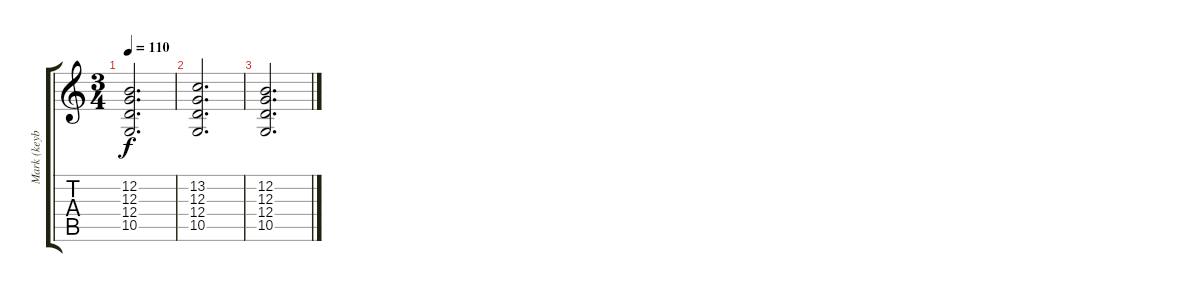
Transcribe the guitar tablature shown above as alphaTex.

\track ("Mark (keyboard strings)" "Mark (keyb") {instrument synthstrings1}
\staff {score tabs}
\tuning (E4 B3 G3 D3 A2 E2) {hide}
\ts (3 4)
\tempo 110
\clef g2
\ks c
(12.2 12.3 12.4 10.5).2{d dy f} |
(13.2 12.3 12.4 10.5).2{d} |
(12.2 12.3 12.4 10.5).2{d}
